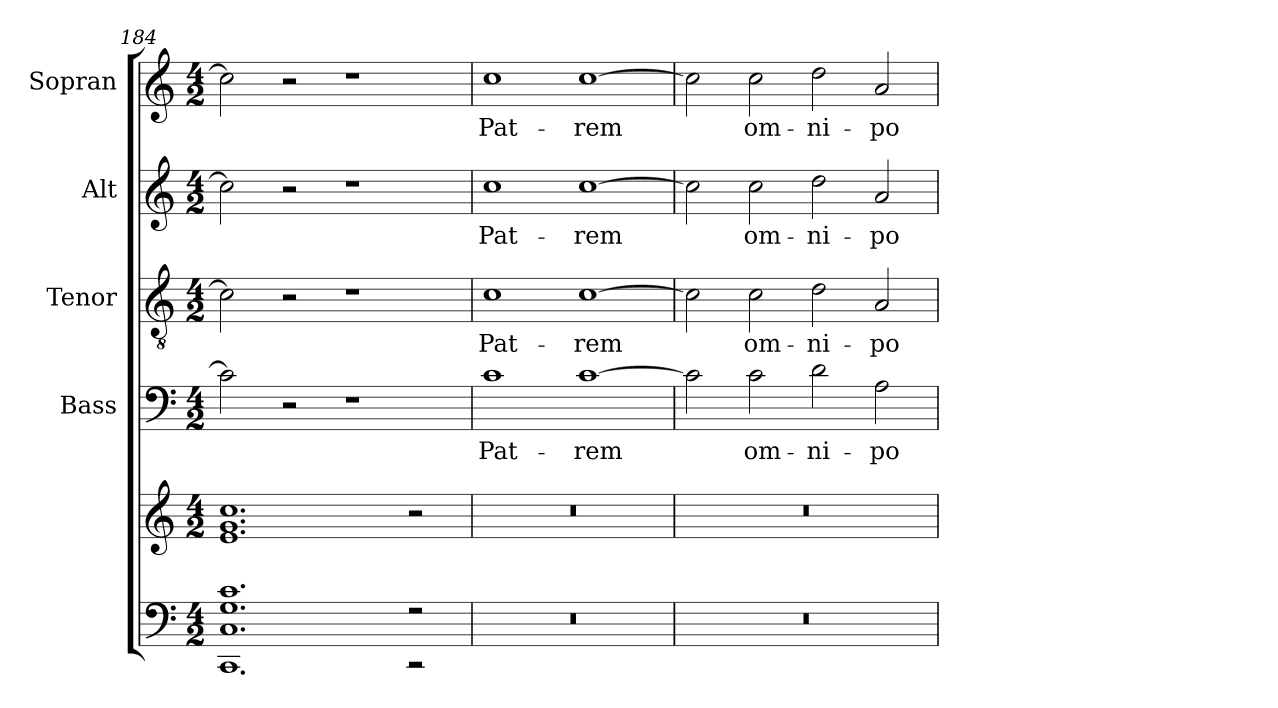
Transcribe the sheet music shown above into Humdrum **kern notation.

**kern	**kern	**kern	**text	**kern	**text	**kern	**text	**kern	**text
*part5	*part5	*part4	*part4	*part3	*part3	*part2	*part2	*part1	*part1
*staff6	*staff5	*staff4	*staff4	*staff3	*staff3	*staff2	*staff2	*staff1	*staff1
*	*	*I"Bass	*	*I"Tenor	*	*I"Alt	*	*I"Sopran	*
*	*	*I'B.	*	*I'T.	*	*I'A.	*	*I'S.	*
*clefF4	*clefG2	*clefF4	*	*clefGv2	*	*clefG2	*	*clefG2	*
*k[]	*k[]	*k[]	*	*k[]	*	*k[]	*	*k[]	*
*C:	*C:	*C:	*	*C:	*	*C:	*	*C:	*
*M4/2	*M4/2	*M4/2	*	*M4/2	*	*M4/2	*	*M4/2	*
=184	=184	=184	=184	=184	=184	=184	=184	=184	=184
*^	*	*	*	*	*	*	*	*	*
1.C 1.G 1.c	1.CC	1.e 1.g 1.cc	2c\]	.	2c\]	.	2cc\]	.	2cc\]	.
.	.	.	2r	.	2r	.	2r	.	2r	.
.	.	.	1r	.	1r	.	1r	.	1r	.
2r	2r	2r	.	.	.	.	.	.	.	.
=185	=185	=185	=185	=185	=185	=185	=185	=185	=185	=185
!	!	!	!	!LO:LY:b	!	!LO:LY:b	!	!LO:LY:b	!	!LO:LY:b
*v	*v	*	*	*	*	*	*	*	*	*
0r	0r	1c	Pat-	1c	Pat-	1cc	Pat-	1cc	Pat-
!	!	!	!LO:LY:b	!	!LO:LY:b	!	!LO:LY:b	!	!LO:LY:b
.	.	[1c	-rem	[1c	-rem	[1cc	-rem	[1cc	-rem
!!LO:PB:g=z
=186	=186	=186	=186	=186	=186	=186	=186	=186	=186
0r	0r	2c\]	.	2c\]	.	2cc\]	.	2cc\]	.
!	!	!	!LO:LY:b	!	!LO:LY:b	!	!LO:LY:b	!	!LO:LY:b
.	.	2c\	om-	2c\	om-	2cc\	om-	2cc\	om-
!	!	!	!LO:LY:b	!	!LO:LY:b	!	!LO:LY:b	!	!LO:LY:b
.	.	2d\	-ni-	2d\	-ni-	2dd\	-ni-	2dd\	-ni-
!	!	!	!LO:LY:b	!	!LO:LY:b	!	!LO:LY:b	!	!LO:LY:b
.	.	2A\	-po-	2A/	-po-	2a/	-po-	2a/	-po-
=	=	=	=	=	=	=	=	=	=
*-	*-	*-	*-	*-	*-	*-	*-	*-	*-
